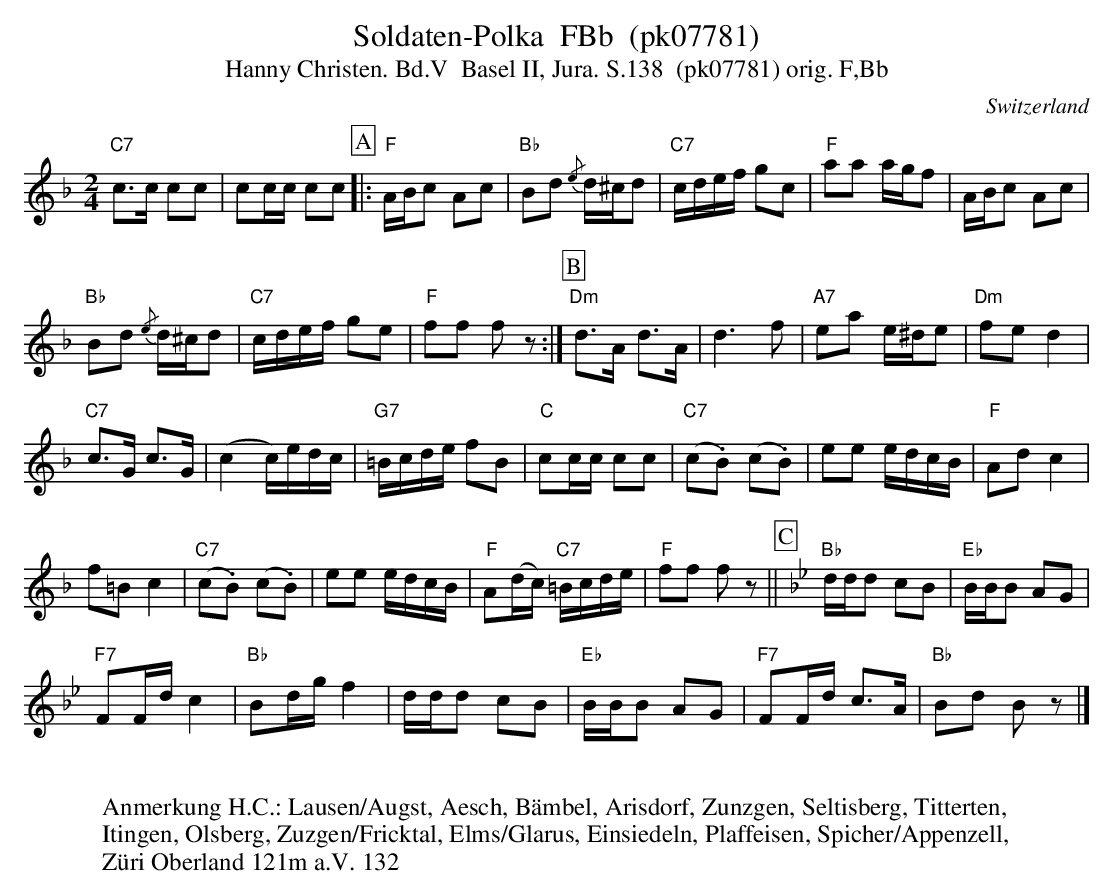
X:1
T:Soldaten-Polka  FBb  (pk07781)
T:Hanny Christen. Bd.V  Basel II, Jura. S.138  (pk07781) orig. F,Bb
M:2/4
L:1/8
O:Switzerland
K:F major
"C7"c>c cc | cc/c/ cc [P:A] |: "F"A/B/c Ac | "Bb"Bd {/e}d/^c/d | "C7"c/d/e/f/ gc | "F"aa a/g/f | A/B/c Ac |
"Bb"Bd {/e}d/^c/d | "C7"c/d/e/f/ ge | "F"ff fz :|  [P:B] "Dm"d>A d>A | d3f | "A7"ea e/^d/e | "Dm"fed2 |
"C7"c>G c>G | (c2c/)e/d/c/ | "G7"=B/c/d/e/ fB | "C"cc/c/ cc | ("C7"c.B) (c.B) | ee e/d/c/B/ | "F"Adc2 |
f=Bc2 | ("C7"c.B) (c.B) | ee e/d/c/B/ | "F"A(d/c/) "C7"=B/c/d/e/ | "F"ff fz || [P:C] [K:Bb]"Bb" d/d/d cB | "Eb"B/B/B AG |
"F7"FF/d/c2 | "Bb"Bd/g/f2 | d/d/d cB | "Eb"B/B/B AG | "F7"FF/d/ c>A | "Bb"Bd Bz |]
W:
W:Anmerkung H.C.: Lausen/Augst, Aesch, Bämbel, Arisdorf, Zunzgen, Seltisberg, Titterten,
W:Itingen, Olsberg, Zuzgen/Fricktal, Elms/Glarus, Einsiedeln, Plaffeisen, Spicher/Appenzell,
W:Züri Oberland 121m a.V. 132
